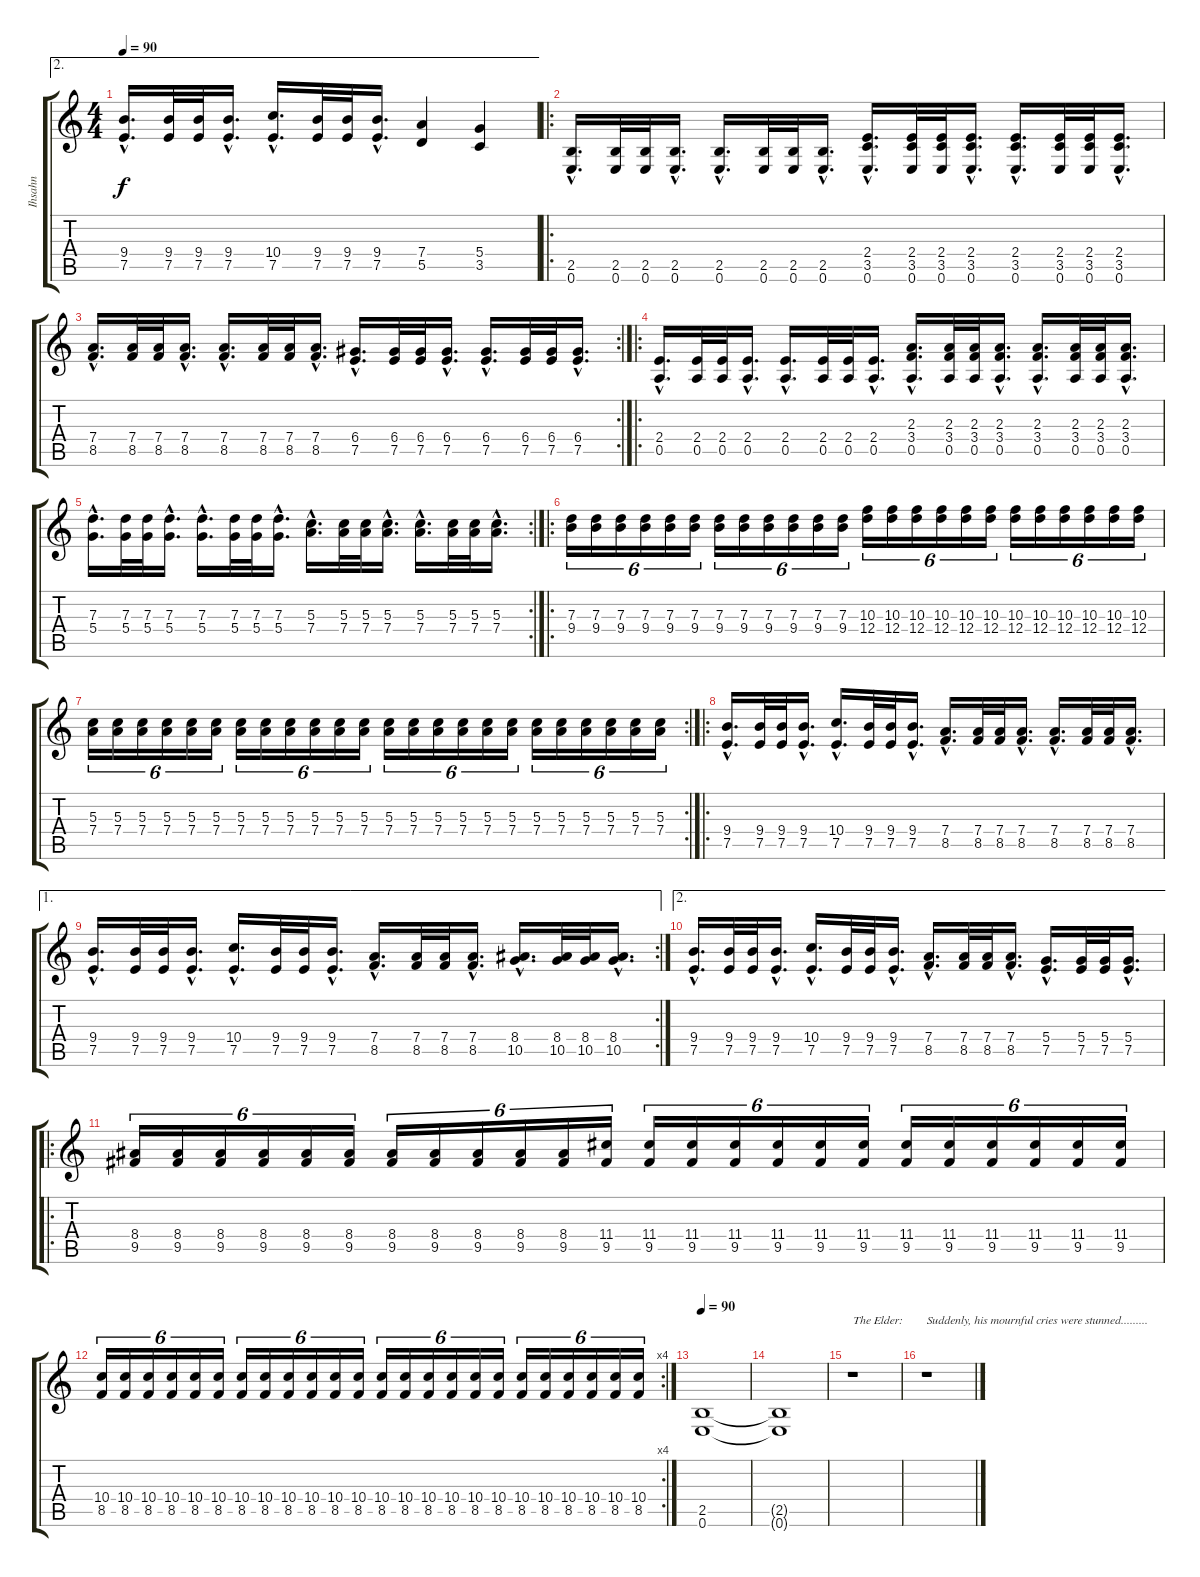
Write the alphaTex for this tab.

\track ("Ihsahn" "Ihsahn") {instrument distortionguitar}
\staff {score tabs}
\tuning (E4 B3 G3 D3 A2 E2) {hide}
\ae 2
\ts (4 4)
\tempo 90
\clef g2
\ks c
(9.4{hac} 7.5{hac}).16{d dy f} (9.4 7.5).32 (9.4 7.5).32 (9.4{hac} 7.5{hac}).16{d} (10.4{hac} 7.5{hac}).16{d} (9.4 7.5).32 (9.4 7.5).32 (9.4{hac} 7.5{hac}).16{d} (7.4 5.5).4 (5.4 3.5).4 |
\ro
(2.5{hac} 0.6{hac}).16{d} (2.5 0.6).32 (2.5 0.6).32 (2.5{hac} 0.6{hac}).16{d} (2.5{hac} 0.6{hac}).16{d} (2.5 0.6).32 (2.5 0.6).32 (2.5{hac} 0.6{hac}).16{d} (2.4{hac} 3.5{hac} 0.6{hac}).16{d} (2.4 3.5 0.6).32 (2.4 3.5 0.6).32 (2.4{hac} 3.5{hac} 0.6{hac}).16{d} (2.4{hac} 3.5{hac} 0.6{hac}).16{d} (2.4 3.5 0.6).32 (2.4 3.5 0.6).32 (2.4{hac} 3.5{hac} 0.6{hac}).16{d} |
\rc 2
(7.4{hac} 8.5{hac}).16{d} (7.4 8.5).32 (7.4 8.5).32 (7.4{hac} 8.5{hac}).16{d} (7.4{hac} 8.5{hac}).16{d} (7.4 8.5).32 (7.4 8.5).32 (7.4{hac} 8.5{hac}).16{d} (6.4{hac} 7.5{hac}).16{d} (6.4 7.5).32 (6.4 7.5).32 (6.4{hac} 7.5{hac}).16{d} (6.4{hac} 7.5{hac}).16{d} (6.4 7.5).32 (6.4 7.5).32 (6.4{hac} 7.5{hac}).16{d} |
\ro
(2.4{hac} 0.5{hac}).16{d} (2.4 0.5).32 (2.4 0.5).32 (2.4{hac} 0.5{hac}).16{d} (2.4{hac} 0.5{hac}).16{d} (2.4 0.5).32 (2.4 0.5).32 (2.4{hac} 0.5{hac}).16{d} (2.3{hac} 3.4{hac} 0.5{hac}).16{d} (2.3 3.4 0.5).32 (2.3 3.4 0.5).32 (2.3{hac} 3.4{hac} 0.5{hac}).16{d} (2.3{hac} 3.4{hac} 0.5{hac}).16{d} (2.3 3.4 0.5).32 (2.3 3.4 0.5).32 (2.3{hac} 3.4{hac} 0.5{hac}).16{d} |
\rc 2
(7.3{hac} 5.4{hac}).16{d} (7.3 5.4).32 (7.3 5.4).32 (7.3{hac} 5.4{hac}).16{d} (7.3{hac} 5.4{hac}).16{d} (7.3 5.4).32 (7.3 5.4).32 (7.3{hac} 5.4{hac}).16{d} (5.3{hac} 7.4{hac}).16{d} (5.3 7.4).32 (5.3 7.4).32 (5.3{hac} 7.4{hac}).16{d} (5.3{hac} 7.4{hac}).16{d} (5.3 7.4).32 (5.3 7.4).32 (5.3{hac} 7.4{hac}).16{d} |
\ro
(7.3 9.4).16{tu (6 4)} (7.3 9.4).16{tu (6 4)} (7.3 9.4).16{tu (6 4)} (7.3 9.4).16{tu (6 4)} (7.3 9.4).16{tu (6 4)} (7.3 9.4).16{tu (6 4)} (7.3 9.4).16{tu (6 4)} (7.3 9.4).16{tu (6 4)} (7.3 9.4).16{tu (6 4)} (7.3 9.4).16{tu (6 4)} (7.3 9.4).16{tu (6 4)} (7.3 9.4).16{tu (6 4)} (10.3 12.4).16{tu (6 4)} (10.3 12.4).16{tu (6 4)} (10.3 12.4).16{tu (6 4)} (10.3 12.4).16{tu (6 4)} (10.3 12.4).16{tu (6 4)} (10.3 12.4).16{tu (6 4)} (10.3 12.4).16{tu (6 4)} (10.3 12.4).16{tu (6 4)} (10.3 12.4).16{tu (6 4)} (10.3 12.4).16{tu (6 4)} (10.3 12.4).16{tu (6 4)} (10.3 12.4).16{tu (6 4)} |
\rc 2
(5.3 7.4).16{tu (6 4)} (5.3 7.4).16{tu (6 4)} (5.3 7.4).16{tu (6 4)} (5.3 7.4).16{tu (6 4)} (5.3 7.4).16{tu (6 4)} (5.3 7.4).16{tu (6 4)} (5.3 7.4).16{tu (6 4)} (5.3 7.4).16{tu (6 4)} (5.3 7.4).16{tu (6 4)} (5.3 7.4).16{tu (6 4)} (5.3 7.4).16{tu (6 4)} (5.3 7.4).16{tu (6 4)} (5.3 7.4).16{tu (6 4)} (5.3 7.4).16{tu (6 4)} (5.3 7.4).16{tu (6 4)} (5.3 7.4).16{tu (6 4)} (5.3 7.4).16{tu (6 4)} (5.3 7.4).16{tu (6 4)} (5.3 7.4).16{tu (6 4)} (5.3 7.4).16{tu (6 4)} (5.3 7.4).16{tu (6 4)} (5.3 7.4).16{tu (6 4)} (5.3 7.4).16{tu (6 4)} (5.3 7.4).16{tu (6 4)} |
\ro
(9.4{hac} 7.5{hac}).16{d} (9.4 7.5).32 (9.4 7.5).32 (9.4{hac} 7.5{hac}).16{d} (10.4{hac} 7.5{hac}).16{d} (9.4 7.5).32 (9.4 7.5).32 (9.4{hac} 7.5{hac}).16{d} (7.4{hac} 8.5{hac}).16{d} (7.4 8.5).32 (7.4 8.5).32 (7.4{hac} 8.5{hac}).16{d} (7.4{hac} 8.5{hac}).16{d} (7.4 8.5).32 (7.4 8.5).32 (7.4{hac} 8.5{hac}).16{d} |
\ae 1
\rc 2
(9.4{hac} 7.5{hac}).16{d} (9.4 7.5).32 (9.4 7.5).32 (9.4{hac} 7.5{hac}).16{d} (10.4{hac} 7.5{hac}).16{d} (9.4 7.5).32 (9.4 7.5).32 (9.4{hac} 7.5{hac}).16{d} (7.4{hac} 8.5{hac}).16{d} (7.4 8.5).32 (7.4 8.5).32 (7.4{hac} 8.5{hac}).16{d} (8.4{hac} 10.5{hac}).16{d} (8.4 10.5).32 (8.4 10.5).32 (8.4{hac} 10.5{hac}).16{d} |
\ae 2
(9.4{hac} 7.5{hac}).16{d} (9.4 7.5).32 (9.4 7.5).32 (9.4{hac} 7.5{hac}).16{d} (10.4{hac} 7.5{hac}).16{d} (9.4 7.5).32 (9.4 7.5).32 (9.4{hac} 7.5{hac}).16{d} (7.4{hac} 8.5{hac}).16{d} (7.4 8.5).32 (7.4 8.5).32 (7.4{hac} 8.5{hac}).16{d} (5.4{hac} 7.5{hac}).16{d} (5.4 7.5).32 (5.4 7.5).32 (5.4{hac} 7.5{hac}).16{d} |
\ro
(8.4 9.5).16{tu (6 4)} (8.4 9.5).16{tu (6 4)} (8.4 9.5).16{tu (6 4)} (8.4 9.5).16{tu (6 4)} (8.4 9.5).16{tu (6 4)} (8.4 9.5).16{tu (6 4)} (8.4 9.5).16{tu (6 4)} (8.4 9.5).16{tu (6 4)} (8.4 9.5).16{tu (6 4)} (8.4 9.5).16{tu (6 4)} (8.4 9.5).16{tu (6 4)} (11.4 9.5).16{tu (6 4)} (11.4 9.5).16{tu (6 4)} (11.4 9.5).16{tu (6 4)} (11.4 9.5).16{tu (6 4)} (11.4 9.5).16{tu (6 4)} (11.4 9.5).16{tu (6 4)} (11.4 9.5).16{tu (6 4)} (11.4 9.5).16{tu (6 4)} (11.4 9.5).16{tu (6 4)} (11.4 9.5).16{tu (6 4)} (11.4 9.5).16{tu (6 4)} (11.4 9.5).16{tu (6 4)} (11.4 9.5).16{tu (6 4)} |
\rc 4
(10.4 8.5).16{tu (6 4)} (10.4 8.5).16{tu (6 4)} (10.4 8.5).16{tu (6 4)} (10.4 8.5).16{tu (6 4)} (10.4 8.5).16{tu (6 4)} (10.4 8.5).16{tu (6 4)} (10.4 8.5).16{tu (6 4)} (10.4 8.5).16{tu (6 4)} (10.4 8.5).16{tu (6 4)} (10.4 8.5).16{tu (6 4)} (10.4 8.5).16{tu (6 4)} (10.4 8.5).16{tu (6 4)} (10.4 8.5).16{tu (6 4)} (10.4 8.5).16{tu (6 4)} (10.4 8.5).16{tu (6 4)} (10.4 8.5).16{tu (6 4)} (10.4 8.5).16{tu (6 4)} (10.4 8.5).16{tu (6 4)} (10.4 8.5).16{tu (6 4)} (10.4 8.5).16{tu (6 4)} (10.4 8.5).16{tu (6 4)} (10.4 8.5).16{tu (6 4)} (10.4 8.5).16{tu (6 4)} (10.4 8.5).16{tu (6 4)} |
\tempo 90
(2.5 0.6).1 |
(2.5{t} 0.6{t}).1 |
r.1{txt "The Elder:"} |
r.1{txt "Suddenly, his mournful cries were stunned........."}
